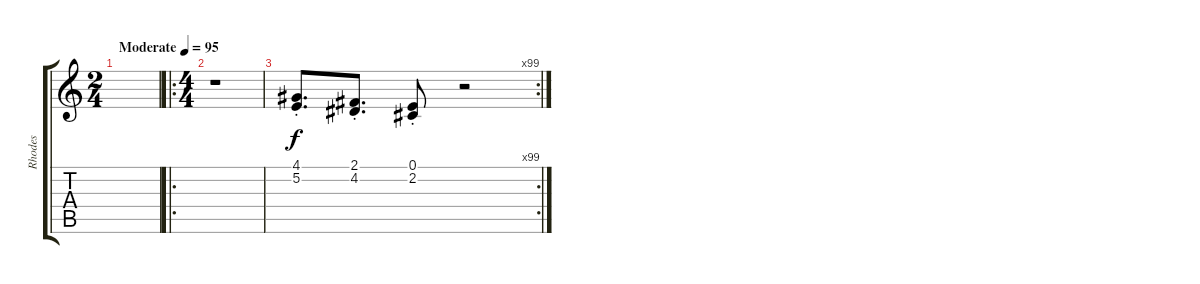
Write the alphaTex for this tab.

\track ("Rhodes" "Rhodes") {instrument electricpiano1}
\staff {score tabs}
\tuning (E4 B3 G3 D3 A2 E2) {hide}
\ts (2 4)
\tempo (95 "Moderate")
\clef g2
\ks c
|
\ro
\ts (4 4)
r.1 |
\rc 99
(4.1{st} 5.2{st}).8{d} (2.1{st} 4.2{st}).8{d} (0.1{st} 2.2{st}).8 r.2
